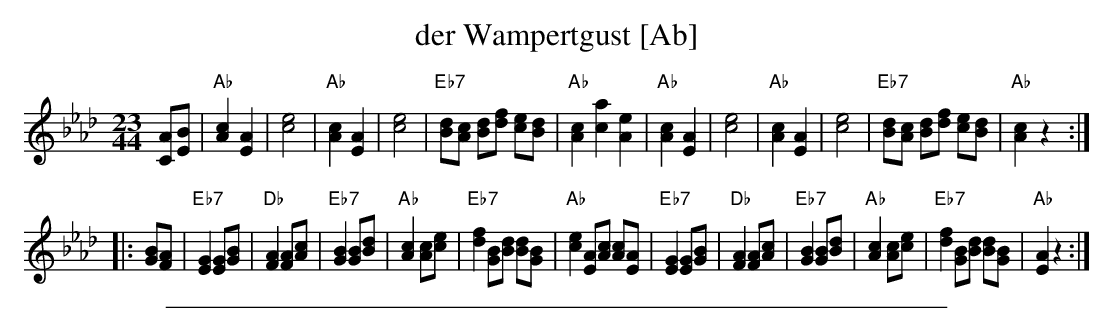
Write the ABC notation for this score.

X:1
T: der Wampertgust [Ab]
M: 23/44
L: 1/8
K: Ab
      [AC][BE] \
| "Ab"[c2A2][A2E2] | [e4c4] \
| "Ab"[c2A2][A2E2] | [e4c4] \
| "Eb7"[dB][cA] [dB][fd] [ec][dB] | "Ab"[c2A2] [a2c2] [e2A2] \
| "Ab"[c2A2][A2E2] | [e4c4] \
| "Ab"[c2A2][A2E2] | [e4c4] \
| "Eb7"[dB][cA] [dB][fd] [ec][dB] | "Ab"[c2A2] z2 :|
|:    [BG][AF] \
| "Eb7"[G2E2] [GE][BG] | "Db"[A2F2] [AF][cA] \
| "Eb7"[B2G2] [BG][dB] | "Ab"[c2A2] [cA][ec] \
| "Eb7"[f2d2] [BG][dB] [dB][BG] \
| "Ab"[e2c2] [AE][cA] [cA][AE] \
| "Eb7"[G2E2] [GE][BG] | "Db"[A2F2] [AF][cA] \
| "Eb7"[B2G2] [BG][dB] | "Ab"[c2A2] [cA][ec] \
| "Eb7"[f2d2] [BG][dB] [dB][BG] \
| "Ab"[A2E2] z2 :|
